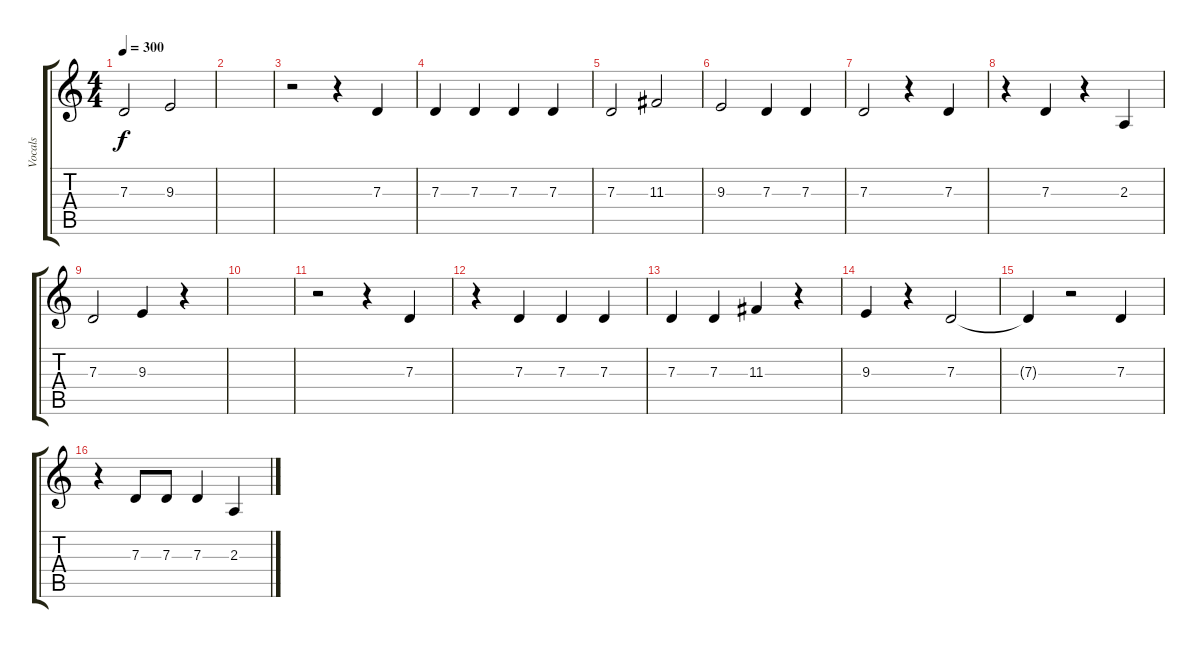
\track ("Vocals" "Vocals") {instrument lead1square}
\staff {score tabs}
\tuning (E4 B3 G3 D3 A2 E2) {hide}
\ts (4 4)
\tempo 300
\clef g2
\ks c
7.3.2{dy f} 9.3.2 |
|
r.2 r.4 7.3.4 |
7.3.4 7.3.4 7.3.4 7.3.4 |
7.3.2 11.3.2 |
9.3.2 7.3.4 7.3.4 |
7.3.2 r.4 7.3.4 |
r.4 7.3.4 r.4 2.3.4 |
7.3.2 9.3.4 r.4 |
|
r.2 r.4 7.3.4 |
r.4 7.3.4 7.3.4 7.3.4 |
7.3.4 7.3.4 11.3.4 r.4 |
9.3.4 r.4 7.3.2 |
7.3{t}.4 r.2 7.3.4 |
r.4 7.3.8 7.3.8 7.3.4 2.3.4
